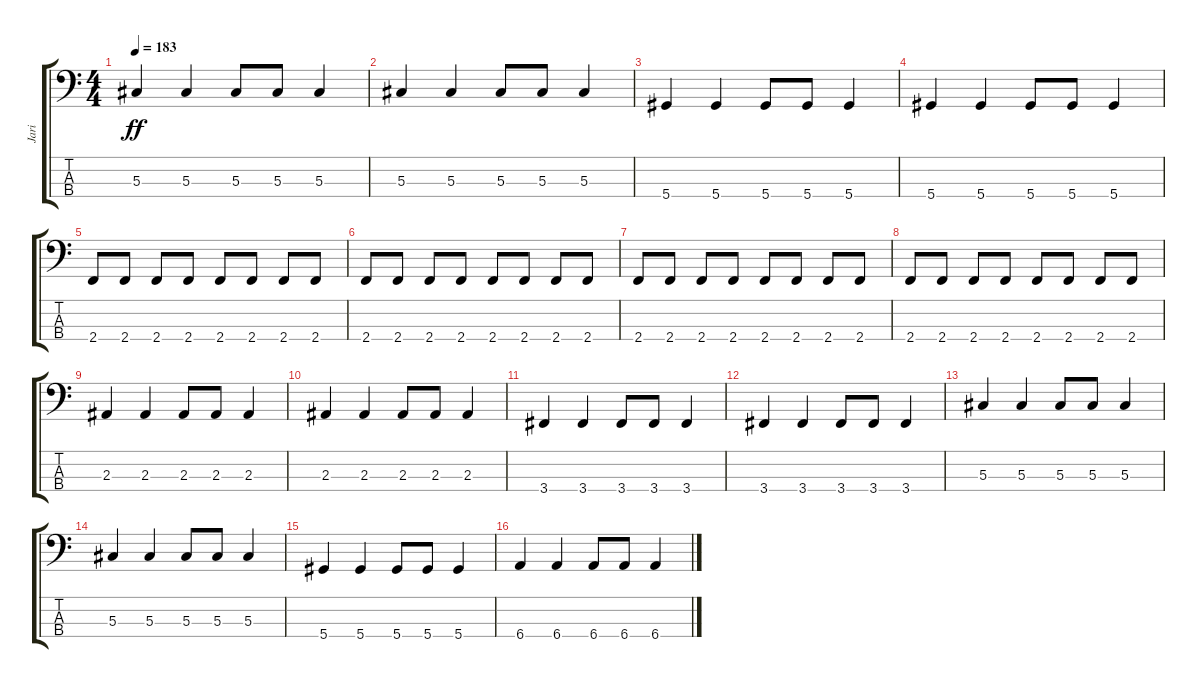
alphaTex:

\track ("Jari" "Jari") {instrument electricbassfinger}
\staff {score tabs}
\tuning (Gb2 Db2 Ab1 Eb1) {hide}
\ts (4 4)
\tempo 183
\clef f4
\ks c
5.3.4{dy ff} 5.3.4 5.3.8 5.3.8 5.3.4 |
5.3.4 5.3.4 5.3.8 5.3.8 5.3.4 |
5.4.4 5.4.4 5.4.8 5.4.8 5.4.4 |
5.4.4 5.4.4 5.4.8 5.4.8 5.4.4 |
2.4.8 2.4.8 2.4.8 2.4.8 2.4.8 2.4.8 2.4.8 2.4.8 |
2.4.8 2.4.8 2.4.8 2.4.8 2.4.8 2.4.8 2.4.8 2.4.8 |
2.4.8 2.4.8 2.4.8 2.4.8 2.4.8 2.4.8 2.4.8 2.4.8 |
2.4.8 2.4.8 2.4.8 2.4.8 2.4.8 2.4.8 2.4.8 2.4.8 |
2.3.4 2.3.4 2.3.8 2.3.8 2.3.4 |
2.3.4 2.3.4 2.3.8 2.3.8 2.3.4 |
3.4.4 3.4.4 3.4.8 3.4.8 3.4.4 |
3.4.4 3.4.4 3.4.8 3.4.8 3.4.4 |
5.3.4 5.3.4 5.3.8 5.3.8 5.3.4 |
5.3.4 5.3.4 5.3.8 5.3.8 5.3.4 |
5.4.4 5.4.4 5.4.8 5.4.8 5.4.4 |
6.4.4 6.4.4 6.4.8 6.4.8 6.4.4
